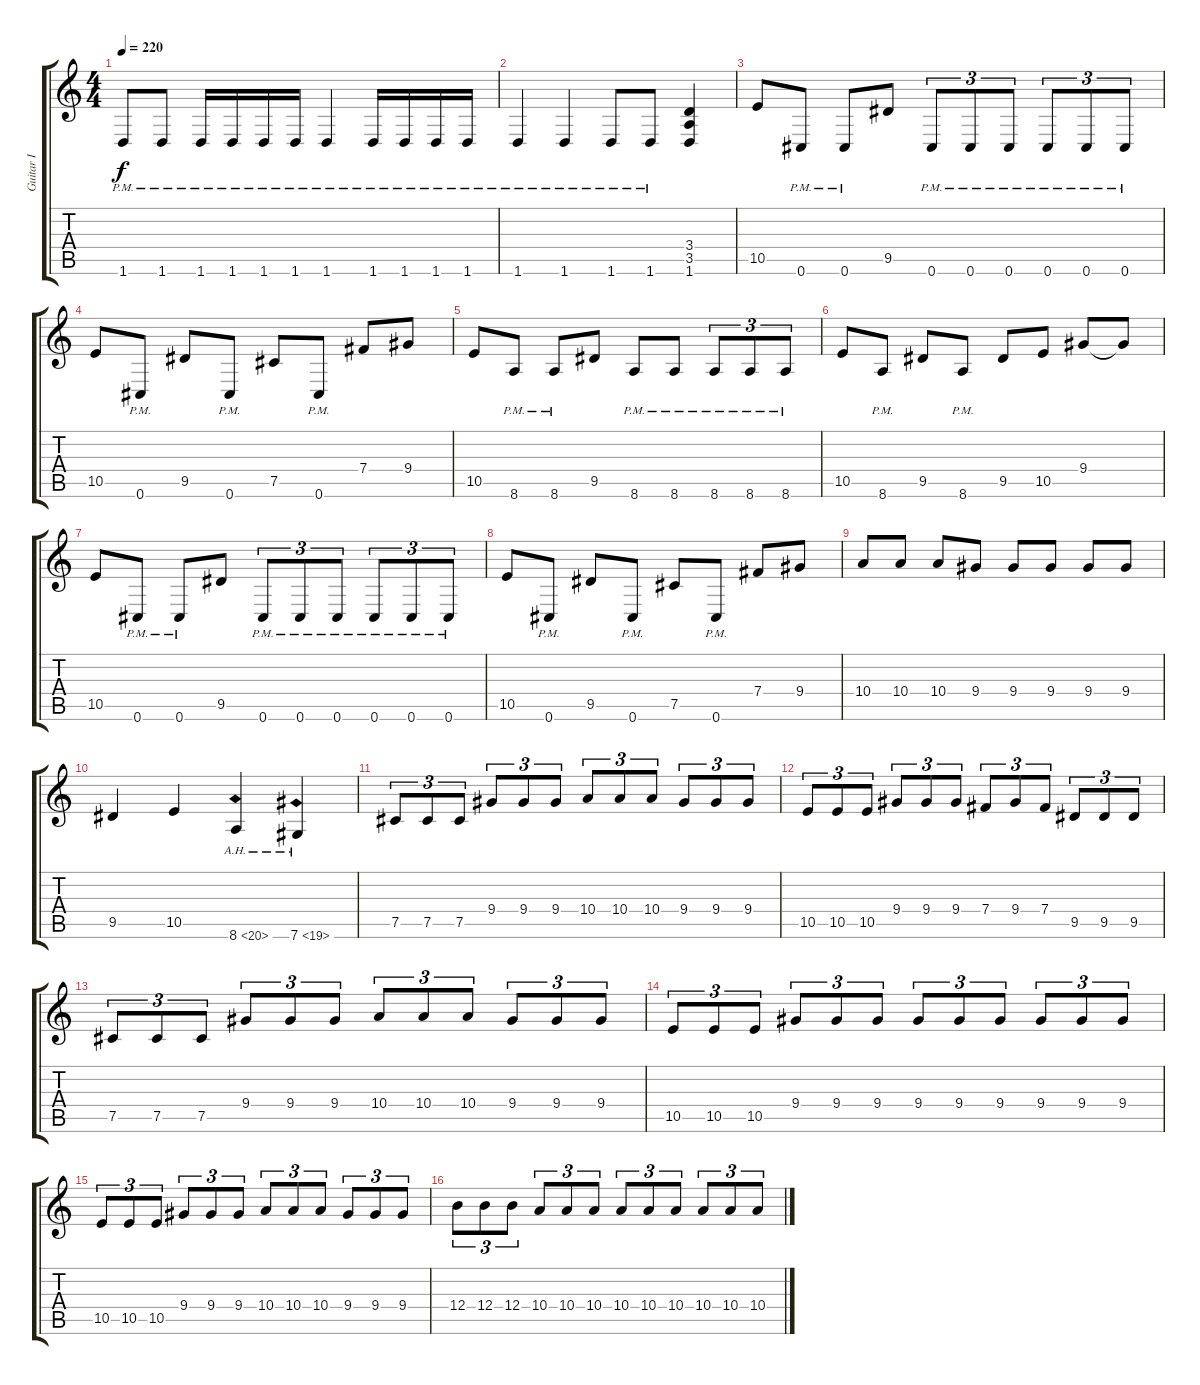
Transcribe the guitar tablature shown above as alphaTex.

\track ("Guitar I" "Guitar I") {instrument distortionguitar}
\staff {score tabs}
\tuning (Db4 Ab3 E3 B2 Gb2 Db2) {hide}
\ts (4 4)
\tempo 220
\clef g2
\ks c
1.6{pm}.8{dy f} 1.6{pm}.8 1.6{pm}.16 1.6{pm}.16 1.6{pm}.16 1.6{pm}.16 1.6{pm}.4 1.6{pm}.16 1.6{pm}.16 1.6{pm}.16 1.6{pm}.16 |
1.6{pm}.4 1.6{pm}.4 1.6{pm}.8 1.6{pm}.8 (3.4 3.5 1.6).4 |
10.5.8 0.6{pm}.8 0.6{pm}.8 9.5.8 0.6{pm}.8{tu (3 2)} 0.6{pm}.8{tu (3 2)} 0.6{pm}.8{tu (3 2)} 0.6{pm}.8{tu (3 2)} 0.6{pm}.8{tu (3 2)} 0.6{pm}.8{tu (3 2)} |
10.5.8 0.6{pm}.8 9.5.8 0.6{pm}.8 7.5.8 0.6{pm}.8 7.4.8 9.4.8 |
10.5.8 8.6{pm}.8 8.6{pm}.8 9.5.8 8.6{pm}.8 8.6{pm}.8 8.6{pm}.8{tu (3 2)} 8.6{pm}.8{tu (3 2)} 8.6{pm}.8{tu (3 2)} |
10.5.8 8.6{pm}.8 9.5.8 8.6{pm}.8 9.5.8 10.5.8 9.4.8 9.4{t}.8 |
10.5.8 0.6{pm}.8 0.6{pm}.8 9.5.8 0.6{pm}.8{tu (3 2)} 0.6{pm}.8{tu (3 2)} 0.6{pm}.8{tu (3 2)} 0.6{pm}.8{tu (3 2)} 0.6{pm}.8{tu (3 2)} 0.6{pm}.8{tu (3 2)} |
10.5.8 0.6{pm}.8 9.5.8 0.6{pm}.8 7.5.8 0.6{pm}.8 7.4.8 9.4.8 |
10.4.8 10.4.8 10.4.8 9.4.8 9.4.8 9.4.8 9.4.8 9.4.8 |
9.5.4 10.5.4 8.6{ah 12}.4 7.6{ah 12}.4 |
7.5.8{tu (3 2)} 7.5.8{tu (3 2)} 7.5.8{tu (3 2)} 9.4.8{tu (3 2)} 9.4.8{tu (3 2)} 9.4.8{tu (3 2)} 10.4.8{tu (3 2)} 10.4.8{tu (3 2)} 10.4.8{tu (3 2)} 9.4.8{tu (3 2)} 9.4.8{tu (3 2)} 9.4.8{tu (3 2)} |
10.5.8{tu (3 2)} 10.5.8{tu (3 2)} 10.5.8{tu (3 2)} 9.4.8{tu (3 2)} 9.4.8{tu (3 2)} 9.4.8{tu (3 2)} 7.4.8{tu (3 2)} 9.4.8{tu (3 2)} 7.4.8{tu (3 2)} 9.5.8{tu (3 2)} 9.5.8{tu (3 2)} 9.5.8{tu (3 2)} |
7.5.8{tu (3 2)} 7.5.8{tu (3 2)} 7.5.8{tu (3 2)} 9.4.8{tu (3 2)} 9.4.8{tu (3 2)} 9.4.8{tu (3 2)} 10.4.8{tu (3 2)} 10.4.8{tu (3 2)} 10.4.8{tu (3 2)} 9.4.8{tu (3 2)} 9.4.8{tu (3 2)} 9.4.8{tu (3 2)} |
10.5.8{tu (3 2)} 10.5.8{tu (3 2)} 10.5.8{tu (3 2)} 9.4.8{tu (3 2)} 9.4.8{tu (3 2)} 9.4.8{tu (3 2)} 9.4.8{tu (3 2)} 9.4.8{tu (3 2)} 9.4.8{tu (3 2)} 9.4.8{tu (3 2)} 9.4.8{tu (3 2)} 9.4.8{tu (3 2)} |
10.5.8{tu (3 2)} 10.5.8{tu (3 2)} 10.5.8{tu (3 2)} 9.4.8{tu (3 2)} 9.4.8{tu (3 2)} 9.4.8{tu (3 2)} 10.4.8{tu (3 2)} 10.4.8{tu (3 2)} 10.4.8{tu (3 2)} 9.4.8{tu (3 2)} 9.4.8{tu (3 2)} 9.4.8{tu (3 2)} |
12.4.8{tu (3 2)} 12.4.8{tu (3 2)} 12.4.8{tu (3 2)} 10.4.8{tu (3 2)} 10.4.8{tu (3 2)} 10.4.8{tu (3 2)} 10.4.8{tu (3 2)} 10.4.8{tu (3 2)} 10.4.8{tu (3 2)} 10.4.8{tu (3 2)} 10.4.8{tu (3 2)} 10.4.8{tu (3 2)}
